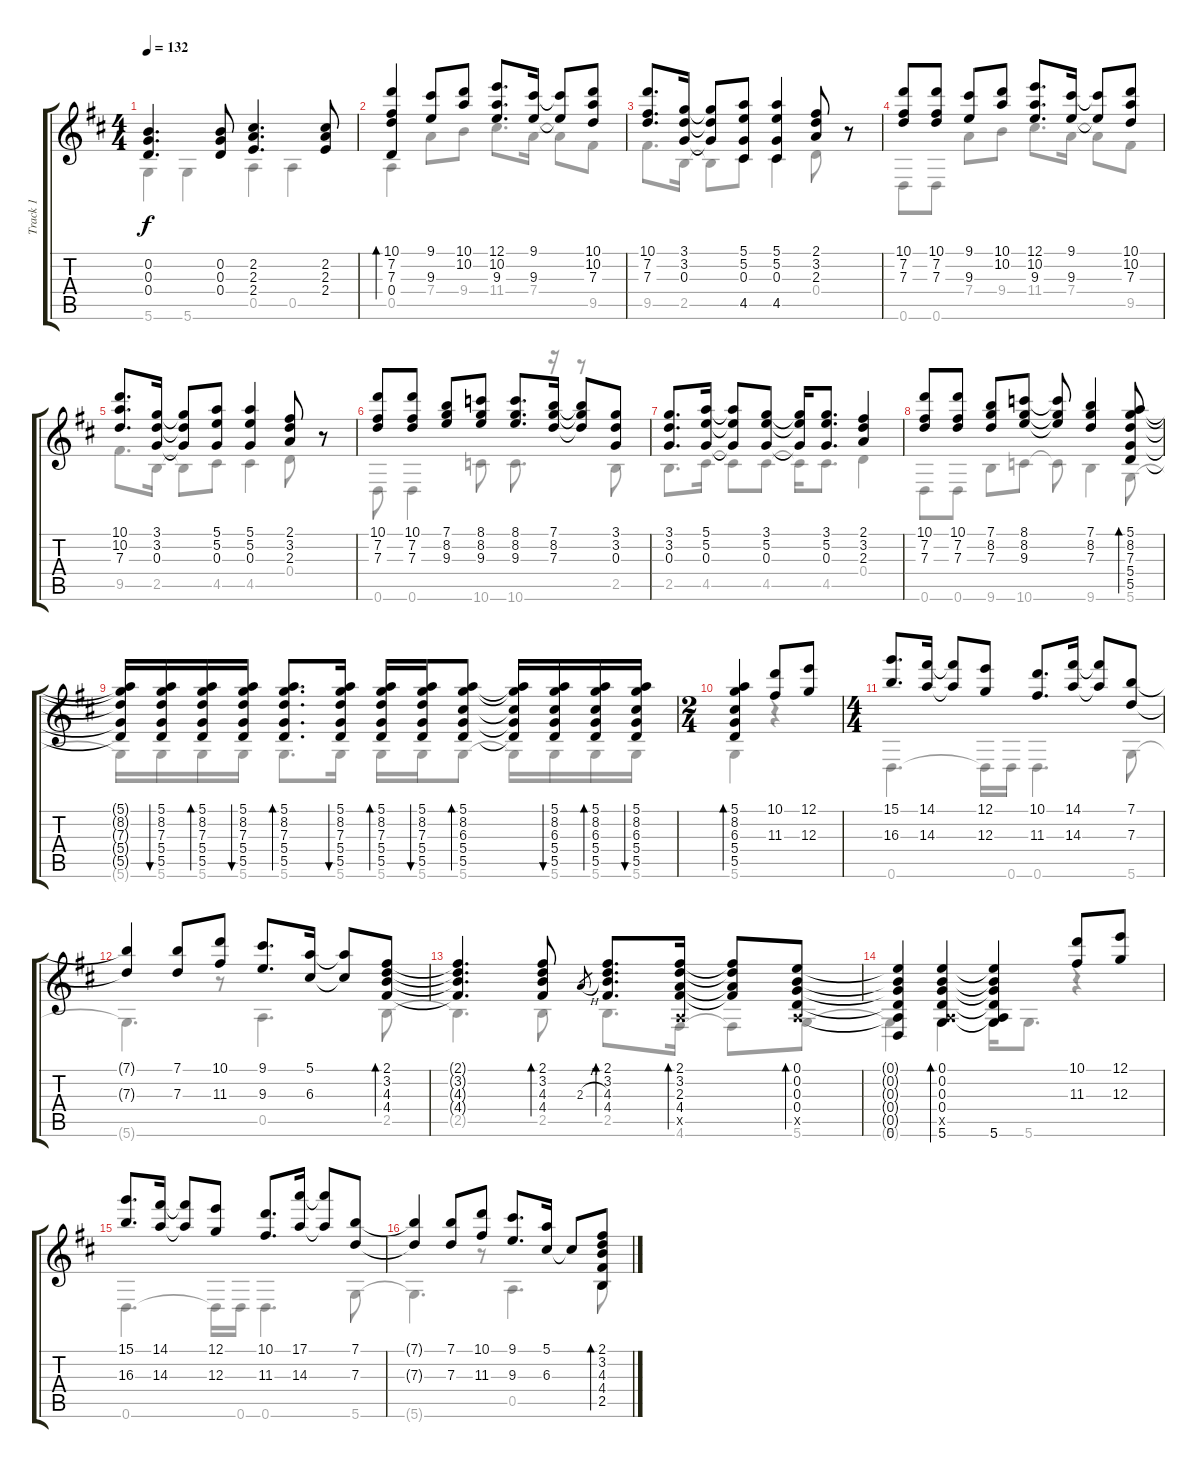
\track ("Track 1" "Track 1") {instrument acousticguitarnylon}
\staff {score tabs}
\tuning (E4 B3 G3 D3 A2 D2) {hide}
\voice
\ts (4 4)
\tempo 132
\clef g2
\ks d
(0.2{t} 0.3{t} 0.4{t}).4{d dy f} (0.2 0.3 0.4).8 (2.2 2.3 2.4).4{d} (2.2 2.3 2.4).8 |
(10.1 7.2 7.3 0.4).4{bd 30} (9.1 9.3).8 (10.1 10.2).8 (12.1 10.2 9.3).8{d} (9.1 9.3).16 (9.1{t} 9.3{t}).8 (10.1 10.2 7.3).8 |
(10.1 7.2 7.3).8{d} (3.1 3.2 0.3).16 (3.1{t} 3.2{t} 0.3{t}).8 (5.1 5.2 0.3 4.5).8 (5.1 5.2 0.3 4.5).4 (2.1 3.2 2.3).8 r.8 |
(10.1 7.2 7.3).8 (10.1 7.2 7.3).8 (9.1 9.3).8 (10.1 10.2).8 (12.1 10.2 9.3).8{d} (9.1 9.3).16 (9.1{t} 9.3{t}).8 (10.1 10.2 7.3).8 |
(10.1 10.2 7.3).8{d} (3.1 3.2 0.3).16 (3.1{t} 3.2{t} 0.3{t}).8 (5.1 5.2 0.3).8 (5.1 5.2 0.3).4 (2.1 3.2 2.3).8 r.8 |
(10.1 7.2 7.3).8 (10.1 7.2 7.3).8 (7.1 8.2 9.3).8 (8.1 8.2 9.3).8 (8.1 8.2 9.3).8{d} (7.1 8.2 7.3).16 (7.1{t} 8.2{t} 7.3{t}).8 (3.1 3.2 0.3).8 |
(3.1 3.2 0.3).8{d} (5.1 5.2 0.3).16 (5.1{t} 5.2{t} 0.3{t}).8 (3.1 5.2 0.3).8 (3.1{t} 5.2{t} 0.3{t}).16 (3.1 5.2 0.3).8{d} (2.1 3.2 2.3).4 |
(10.1 7.2 7.3).8 (10.1 7.2 7.3).8 (7.1 8.2 7.3).8 (8.1 8.2 9.3).8 (8.1{t} 8.2{t} 9.3{t}).8 (7.1 8.2 7.3).4 (5.1 8.2 7.3 5.4 5.5).8{bd 30} |
(5.1{t} 8.2{t} 7.3{t} 5.4{t} 5.5{t}).16 (5.1 8.2 7.3 5.4 5.5).16{bu 30} (5.1 8.2 7.3 5.4 5.5).16{bd 30} (5.1 8.2 7.3 5.4 5.5).16{bu 30} (5.1 8.2 7.3 5.4 5.5).8{d bd 30} (5.1 8.2 7.3 5.4 5.5).16{bu 30} (5.1 8.2 7.3 5.4 5.5).16{bd 30} (5.1 8.2 7.3 5.4 5.5).16{bu 30} (5.1 8.2 6.3 5.4 5.5).8{bd 30} (5.1{t} 8.2{t} 6.3{t} 5.4{t} 5.5{t}).16 (5.1 8.2 6.3 5.4 5.5).16{bu 30} (5.1 8.2 6.3 5.4 5.5).16{bd 30} (5.1 8.2 6.3 5.4 5.5).16{bu 30} |
\ts (2 4)
(5.1 8.2 6.3 5.4 5.5).4{bd 30} (10.1 11.3).8 (12.1 12.3).8 |
\ts (4 4)
(15.1 16.3).8{d} (14.1 14.3).16 (14.1{t} 14.3{t}).8 (12.1 12.3).8 (10.1 11.3).8{d} (14.1 14.3).16 (14.1{t} 14.3{t}).8 (7.1 7.3).8 |
(7.1{t} 7.3{t}).4 (7.1 7.3).8 (10.1 11.3).8 (9.1 9.3).8{d} (5.1 6.3).16 (5.1{t} 6.3{t}).8 (2.1 3.2 4.3 4.4).8{bd 30} |
(2.1{t} 3.2{t} 4.3{t} 4.4{t}).4{d} (2.1 3.2 4.3 4.4).8{bd 30} 2.3{h}.8{gr} (2.1 3.2 4.3 4.4).8{d bd 30} (2.1 3.2 2.3 4.4 0.5{x}).16{bd 30} (2.1{t} 3.2{t} 2.3{t} 4.4{t}).8 (0.1 0.2 0.3 0.4 0.5{x}).8{bd 30} |
(0.1{t} 0.2{t} 0.3{t} 0.4{t} 0.5{t} 0.6).4 (0.1 0.2 0.3 0.4 0.5{x} 5.6).4{bd 30} (0.1{t} 0.2{t} 0.3{t} 0.4{t} 0.5{t} 5.6).4 (10.1 11.3).8 (12.1 12.3).8 |
(15.1 16.3).8{d} (14.1 14.3).16 (14.1{t} 14.3{t}).8 (12.1 12.3).8 (10.1 11.3).8{d} (17.1 14.3).16 (17.1{t} 14.3{t}).8 (7.1 7.3).8 |
(7.1{t} 7.3{t}).4 (7.1 7.3).8 (10.1 11.3).8 (9.1 9.3).8{d} (5.1 6.3).16 6.3{t}.8 (2.1 3.2 4.3 4.4 2.5).8{bd 30}
\voice
\clef g2
\ottava regular
\simile none
\ks d
5.6{t}.4{dy f} 5.6.4 0.5.4 0.5.4 |
0.5.4 7.4.8 9.4.8 11.4.8{d} 7.4.16 7.4{t}.8 9.5.8 |
9.5.8{d} 2.5.16 2.5{t}.8 4.5.8 4.5.4 0.4.8 r.8 |
0.6.8 0.6.8 7.4.8 9.4.8 11.4.8{d} 7.4.16 7.4{t}.8 9.5.8 |
9.5.8{d} 2.5.16 2.5{t}.8 4.5.8 4.5.4 0.4.8 r.8 |
0.6.8 0.6.4 10.6.8 10.6.8{d} r.16 r.8 2.5.8 |
2.5.8{d} 4.5.16 4.5{t}.8 4.5.8 4.5{t}.16 4.5.8{d} 0.4.4 |
0.6.8 0.6.8 9.6.8 10.6.8 10.6{t}.8 9.6.4 5.6.8 |
5.6{t}.16 5.6.16 5.6.16 5.6.16 5.6.8{d} 5.6.16 5.6.16 5.6.16 5.6.8 5.6{t}.16 5.6.16 5.6.16 5.6.16 |
5.6.4 r.4 |
0.6.4{d} 0.6{t}.16 0.6.16 0.6.4{d} 5.6.8 |
5.6{t}.4{d} r.8 0.5.4{d} 2.5.8 |
2.5{t}.4{d} 2.5.8 2.5.8{d} 4.6.16 4.6{t}.8 5.6.8 |
5.6{t}.4 5.6.4 5.6.16 5.6.8{d} r.4 |
0.6.4{d} 0.6{t}.16 0.6.16 0.6.4{d} 5.6.8 |
5.6{t}.4{d} r.8 0.5.4{d} 2.5.8
